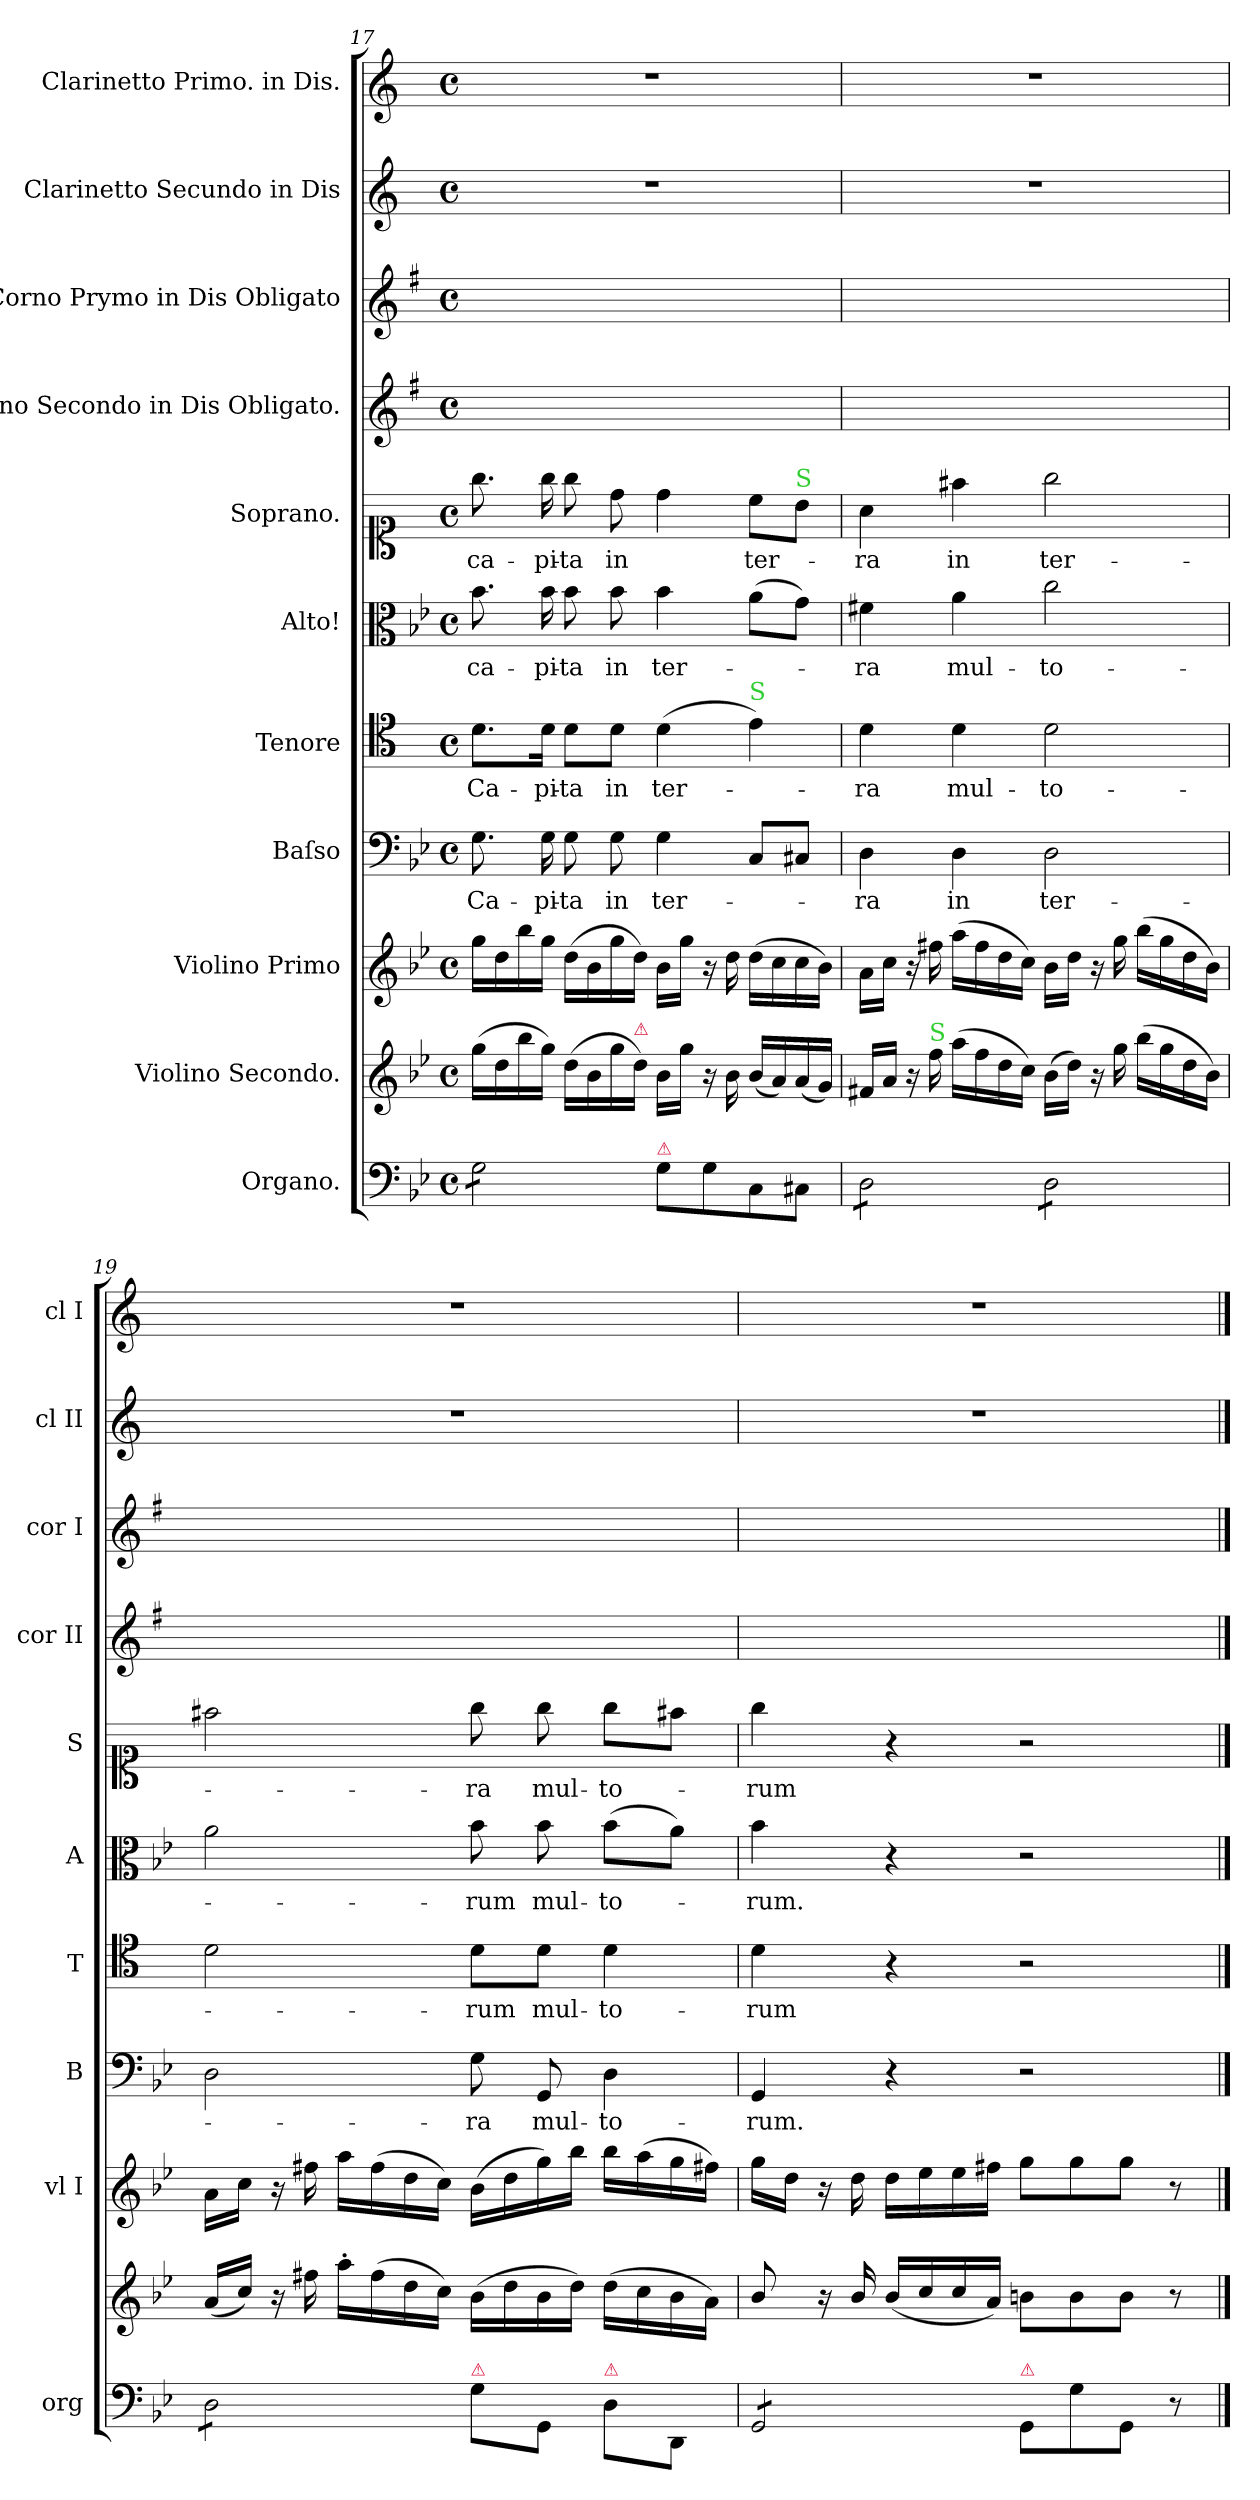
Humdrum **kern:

**kern	**kern	**kern	**kern	**text	**kern	**text	**kern	**text	**kern	**text	**kern	**kern	**kern	**kern
*part11	*part10	*part9	*part8	*part8	*part7	*part7	*part6	*part6	*part5	*part5	*part4	*part3	*part2	*part1
*staff11	*staff10	*staff9	*staff8	*staff8	*staff7	*staff7	*staff6	*staff6	*staff5	*staff5	*staff4	*staff3	*staff2	*staff1
*I"Organo.	*I"Violino Secondo.	*I"Violino Primo	*I"Baſso	*	*I"Tenore	*	*I"Alto!	*	*I"Soprano.	*	*I"Corno Secondo in Dis Obligato.	*I"Corno Prymo in Dis Obligato	*I"Clarinetto Secundo in Dis	*I"Clarinetto Primo. in Dis.
*I'org	*	*I'vl I	*I'B	*	*I'T	*	*I'A	*	*I'S	*	*I'cor II	*I'cor I	*I'cl II	*I'cl I
*clefF4	*clefG2	*clefG2	*clefF4	*	*clefC4	*	*clefC3	*	*clefC1	*	*clefG2	*clefG2	*clefG2	*clefG2
*	*	*	*	*	*	*	*	*	*	*	*ITrd5c9	*ITrd5c9	*ITrd1c2	*ITrd1c2
*k[b-e-]	*k[b-e-]	*k[b-e-]	*k[b-e-]	*	*k[]	*	*k[b-e-]	*	*k[]	*	*k[b-e-]	*k[b-e-]	*k[b-e-]	*k[b-e-]
*g:	*g:	*g:	*g:	*	*	*	*g:	*	*	*	*g:	*g:	*g:	*g:
*M4/4	*M4/4	*M4/4	*M4/4	*	*M4/4	*	*M4/4	*	*M4/4	*	*M4/4	*M4/4	*M4/4	*M4/4
*met(c)	*met(c)	*met(c)	*met(c)	*	*met(c)	*	*met(c)	*	*met(c)	*	*met(c)	*met(c)	*met(c)	*met(c)
=17	=17	=17	=17	=17	=17	=17	=17	=17	=17	=17	=17	=17	=17	=17
*tremolo	*	*	*	*	*	*	*	*	*	*	*	*	*	*
8G\L	(16gg\LL	16gg\LL	8.G\	Ca-	8.d\L	Ca-	8.b-\	ca-	8.gg\	ca-	1ryy	1ryy	1r	1r
.	16dd\	16dd\	.	.	.	.	.	.	.	.	.	.	.	.
8G\	16bb-\	16bb-\	.	.	.	.	.	.	.	.	.	.	.	.
.	16gg\JJ)	16gg\JJ	16G\	-pi-	16d\Jk	-pi-	16b-\	-pi-	16gg\	-pi-	.	.	.	.
8G\	(16dd\LL	(16dd\LL	8G\	-ta	8d\L	-ta	8b-\	-ta	8gg\	-ta	.	.	.	.
.	16b-\	16b-\	.	.	.	.	.	.	.	.	.	.	.	.
8G\J	16gg\	16gg\	8G\	in	8d\J	in	8b-\	in	8dd\	in	.	.	.	.
*Xtremolo	*	*	*	*	*	*	*	*	*	*	*	*	*	*
!	!LO:TX:a:color=crimson:t=⚠	!	!	!	!	!	!	!	!	!	!	!	!	!
.	16dd\JJ)	16dd\JJ)	.	.	.	.	.	.	.	.	.	.	.	.
!LO:TX:a:color=crimson:t=⚠	!	!	!	!	!	!	!	!	!	!	!	!	!	!
8G\L	16b-\LL	16b-\LL	4G\	ter-	(4d\	ter-	4b-\	ter-	4dd\	.	.	.	.	.
.	16gg\JJ	16gg\JJ	.	.	.	.	.	.	.	.	.	.	.	.
8G\	16r	16r	.	.	.	.	.	.	.	.	.	.	.	.
.	16b-\	16dd\	.	.	.	.	.	.	.	.	.	.	.	.
!	!	!	!	!	!LO:TX:a:color=limegreen:t=S	!	!	!	!	!	!	!	!	!
8C\	(16b-/LL	(16dd\LL	8C/L	.	4e\)	.	(8a\L	.	8cc\L	ter-	.	.	.	.
.	16a/)	16cc\	.	.	.	.	.	.	.	.	.	.	.	.
!	!	!	!	!	!	!	!	!	!LO:TX:a:color=limegreen:t=S	!	!	!	!	!
8C#X\J	(16a/	16cc\	8C#X/J	.	.	.	8g\J)	.	8b\J	.	.	.	.	.
.	16g/JJ)	16b-\JJ)	.	.	.	.	.	.	.	.	.	.	.	.
=18	=18	=18	=18	=18	=18	=18	=18	=18	=18	=18	=18	=18	=18	=18
*tremolo	*	*	*	*	*	*	*	*	*	*	*	*	*	*
8D\L	16f#X/LL	16a\LL	4D\	-ra	4d\	-ra	4f#X\	-ra	4a\	-ra	1ryy	1ryy	1r	1r
.	16a/JJ	16cc\JJ	.	.	.	.	.	.	.	.	.	.	.	.
8D\	16r	16r	.	.	.	.	.	.	.	.	.	.	.	.
!	!LO:TX:a:color=limegreen:t=S	!	!	!	!	!	!	!	!	!	!	!	!	!
.	16ff\	16ff#X\	.	.	.	.	.	.	.	.	.	.	.	.
8D\	(16aa\LL	(16aa\LL	4D\	in	4d\	mul-	4a\	mul-	4ff#X\	in	.	.	.	.
.	16ff\	16ff#\	.	.	.	.	.	.	.	.	.	.	.	.
8D\J	16dd\	16dd\	.	.	.	.	.	.	.	.	.	.	.	.
.	16cc\JJ)	16cc\JJ)	.	.	.	.	.	.	.	.	.	.	.	.
8D\L	(16b-\LL	16b-\LL	2D\	ter-	2d\	-to-	2cc\	-to-	2gg\	ter-	.	.	.	.
.	16dd\JJ)	16dd\JJ	.	.	.	.	.	.	.	.	.	.	.	.
8D\	16r	16r	.	.	.	.	.	.	.	.	.	.	.	.
.	16gg\	16gg\	.	.	.	.	.	.	.	.	.	.	.	.
8D\	(16bb-\LL	(16bb-\LL	.	.	.	.	.	.	.	.	.	.	.	.
.	16gg\	16gg\	.	.	.	.	.	.	.	.	.	.	.	.
8D\J	16dd\	16dd\	.	.	.	.	.	.	.	.	.	.	.	.
.	16b-\JJ)	16b-\JJ)	.	.	.	.	.	.	.	.	.	.	.	.
=19	=19	=19	=19	=19	=19	=19	=19	=19	=19	=19	=19	=19	=19	=19
8D\L	(16a/LL	16a\LL	2D\	.	2d\	.	2a\	.	2ff#X\	.	1ryy	1ryy	1r	1r
.	16cc/JJ)	16cc\JJ	.	.	.	.	.	.	.	.	.	.	.	.
8D\	16r	16r	.	.	.	.	.	.	.	.	.	.	.	.
.	16ff#X\	16ff#X\	.	.	.	.	.	.	.	.	.	.	.	.
8D\	16aa'\LL	16aa\LL	.	.	.	.	.	.	.	.	.	.	.	.
.	(16ff#\	(16ff#\	.	.	.	.	.	.	.	.	.	.	.	.
8D\J	16dd\	16dd\	.	.	.	.	.	.	.	.	.	.	.	.
*Xtremolo	*	*	*	*	*	*	*	*	*	*	*	*	*	*
.	16cc\JJ)	16cc\JJ)	.	.	.	.	.	.	.	.	.	.	.	.
!LO:TX:a:color=crimson:t=⚠	!	!	!	!	!	!	!	!	!	!	!	!	!	!
8G\L	(16b-\LL	(16b-\LL	8G\	-ra	8d\L	-rum	8b-\	-rum	8gg\	-ra	.	.	.	.
.	16dd\	16dd\	.	.	.	.	.	.	.	.	.	.	.	.
8GG\J	16b-\	16gg\)	8GG/	mul-	8d\J	mul-	8b-\	mul-	8gg\	mul-	.	.	.	.
.	16dd\JJ)	16bb-\JJ	.	.	.	.	.	.	.	.	.	.	.	.
!LO:TX:a:color=crimson:t=⚠	!	!	!	!	!	!	!	!	!	!	!	!	!	!
8D\L	(16dd\LL	16bb-\LL	4D\	-to-	4d\	-to-	(8b-\L	-to-	8gg\L	-to-	.	.	.	.
.	16cc\	(16aa\	.	.	.	.	.	.	.	.	.	.	.	.
8DD\J	16b-\	16gg\	.	.	.	.	8a\J)	.	8ff#X\J	.	.	.	.	.
.	16a\JJ)	16ff#X\JJ)	.	.	.	.	.	.	.	.	.	.	.	.
=20	=20	=20	=20	=20	=20	=20	=20	=20	=20	=20	=20	=20	=20	=20
*tremolo	*	*	*	*	*	*	*	*	*	*	*	*	*	*
8GG/L	8b-/	16gg\LL	4GG/	-rum.	4d\	-rum	4b-\	-rum.	4gg\	-rum	1ryy	1ryy	1r	1r
.	.	16dd\JJ	.	.	.	.	.	.	.	.	.	.	.	.
8GG/	16r	16r	.	.	.	.	.	.	.	.	.	.	.	.
.	16b-/	16dd\	.	.	.	.	.	.	.	.	.	.	.	.
8GG/	(16b-/LL	16dd\LL	4r	.	4r	.	4r	.	4r	.	.	.	.	.
.	16cc/	16ee-\	.	.	.	.	.	.	.	.	.	.	.	.
8GG/J	16cc/	16ee-\	.	.	.	.	.	.	.	.	.	.	.	.
*Xtremolo	*	*	*	*	*	*	*	*	*	*	*	*	*	*
.	16a/JJ)	16ff#X\JJ	.	.	.	.	.	.	.	.	.	.	.	.
!LO:TX:a:color=crimson:t=⚠	!	!	!	!	!	!	!	!	!	!	!	!	!	!
8GG\L	8bn\L	8gg\L	2r	.	2r	.	2r	.	2r	.	.	.	.	.
8G\	8b\	8gg\	.	.	.	.	.	.	.	.	.	.	.	.
8GG\J	8b\J	8gg\J	.	.	.	.	.	.	.	.	.	.	.	.
8r	8r	8r	.	.	.	.	.	.	.	.	.	.	.	.
==	==	==	==	==	==	==	==	==	==	==	==	==	==	==
*-	*-	*-	*-	*-	*-	*-	*-	*-	*-	*-	*-	*-	*-	*-
